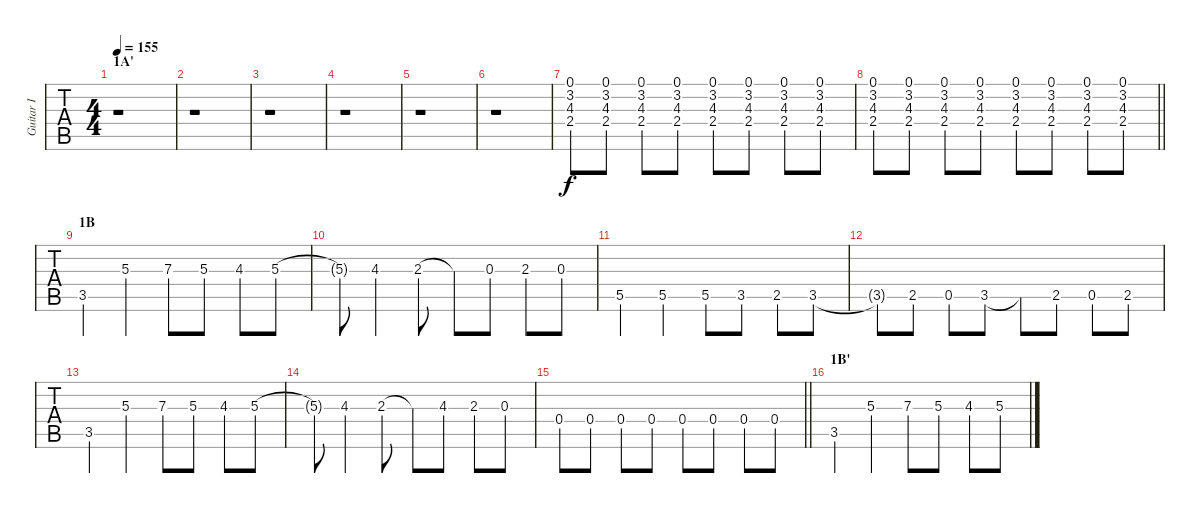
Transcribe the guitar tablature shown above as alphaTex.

\track ("Guitar I" "Guitar I") {instrument distortionguitar}
\staff {tabs}
\tuning (E4 B3 G3 D3 A2 E2) {hide}
\ts (4 4)
\section ("" "1A'")
\tempo 155
\clef g2
\ks g
r.1{dy f} |
r.1 |
r.1 |
r.1 |
r.1 |
r.1 |
(0.1 3.2 4.3 2.4).8 (0.1 3.2 4.3 2.4).8 (0.1 3.2 4.3 2.4).8 (0.1 3.2 4.3 2.4).8 (0.1 3.2 4.3 2.4).8 (0.1 3.2 4.3 2.4).8 (0.1 3.2 4.3 2.4).8 (0.1 3.2 4.3 2.4).8 |
\barLineRight lightlight
(0.1 3.2 4.3 2.4).8 (0.1 3.2 4.3 2.4).8 (0.1 3.2 4.3 2.4).8 (0.1 3.2 4.3 2.4).8 (0.1 3.2 4.3 2.4).8 (0.1 3.2 4.3 2.4).8 (0.1 3.2 4.3 2.4).8 (0.1 3.2 4.3 2.4).8 |
\section ("" "1B")
3.5.4 5.3.4 7.3.8 5.3.8 4.3.8 5.3.8 |
5.3{t}.8 4.3.4 2.3.8 2.3{t}.8 0.3.8 2.3.8 0.3.8 |
5.5.4 5.5.4 5.5.8 3.5.8 2.5.8 3.5.8 |
3.5{t}.8 2.5.8 0.5.8 3.5.8 3.5{t}.8 2.5.8 0.5.8 2.5.8 |
3.5.4 5.3.4 7.3.8 5.3.8 4.3.8 5.3.8 |
5.3{t}.8 4.3.4 2.3.8 2.3{t}.8 4.3.8 2.3.8 0.3.8 |
\barLineRight lightlight
0.4.8 0.4.8 0.4.8 0.4.8 0.4.8 0.4.8 0.4.8 0.4.8 |
\section ("" "1B'")
3.5.4 5.3.4 7.3.8 5.3.8 4.3.8 5.3.8
